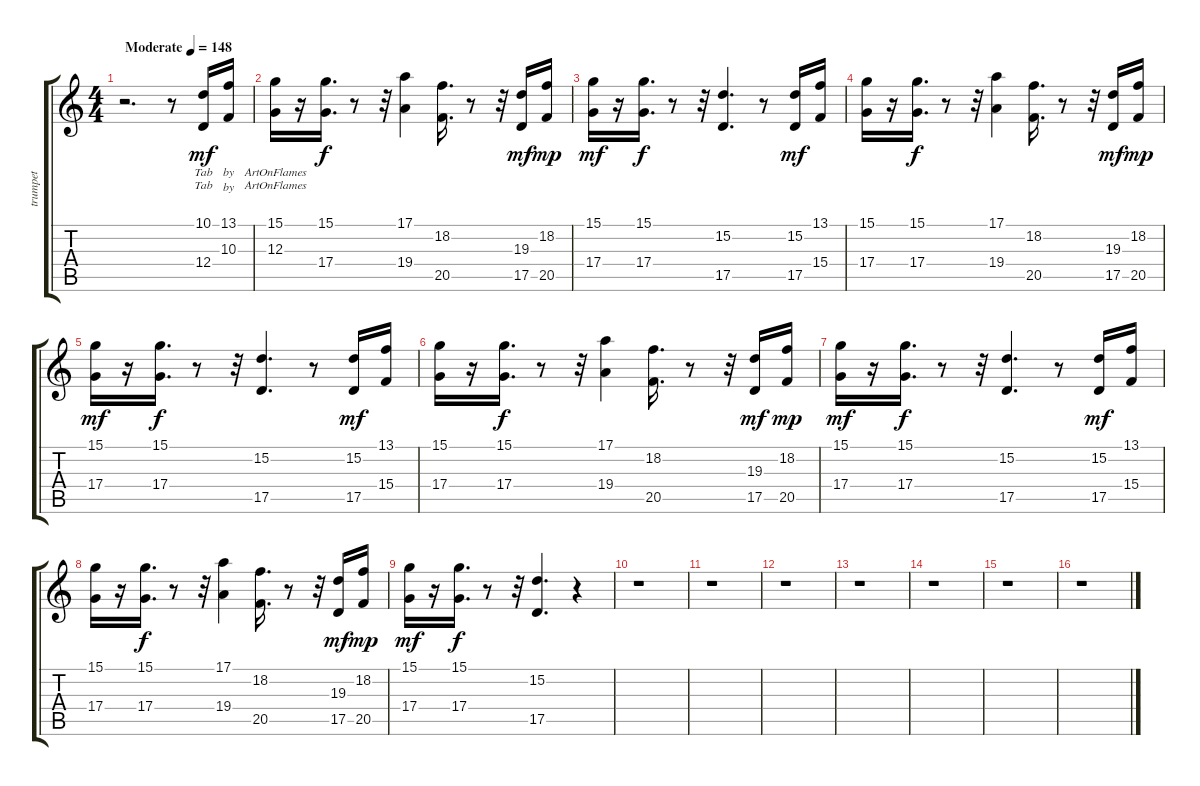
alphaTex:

\track ("trumpet             " "trumpet   ") {instrument brasssection}
\staff {score tabs}
\tuning (E4 B3 G3 D3 A2 E2) {hide}
\ts (4 4)
\tempo (148 "Moderate")
\clef g2
\ks c
r.2{d dy mf instrument brasssection} r.8 (10.1 12.4).16{lyrics (0 "Tab") lyrics (1 "Tab") lyrics (2 "") lyrics (3 "") lyrics (4 "")} (13.1 10.3).16{lyrics (0 "by") lyrics (1 "by") lyrics (2 "") lyrics (3 "") lyrics (4 "")} |
(15.1 12.3).16{lyrics (0 "ArtOnFlames") lyrics (1 "ArtOnFlames") lyrics (2 "") lyrics (3 "") lyrics (4 "")} r.16 (15.1 17.4).16{d dy f} r.8 r.32 (17.1 19.4).4 (18.2 20.5).16{d} r.8 r.32 (19.3 17.5).16{dy mf} (18.2 20.5).16{dy mp} |
(15.1 17.4).16{dy mf} r.16 (15.1 17.4).16{d dy f} r.8 r.32 (15.2 17.5).4{d} r.8 (15.2 17.5).16{dy mf} (13.1 15.4).16 |
(15.1 17.4).16 r.16 (15.1 17.4).16{d dy f} r.8 r.32 (17.1 19.4).4 (18.2 20.5).16{d} r.8 r.32 (19.3 17.5).16{dy mf} (18.2 20.5).16{dy mp} |
(15.1 17.4).16{dy mf} r.16 (15.1 17.4).16{d dy f} r.8 r.32 (15.2 17.5).4{d} r.8 (15.2 17.5).16{dy mf} (13.1 15.4).16 |
(15.1 17.4).16 r.16 (15.1 17.4).16{d dy f} r.8 r.32 (17.1 19.4).4 (18.2 20.5).16{d} r.8 r.32 (19.3 17.5).16{dy mf} (18.2 20.5).16{dy mp} |
(15.1 17.4).16{dy mf} r.16 (15.1 17.4).16{d dy f} r.8 r.32 (15.2 17.5).4{d} r.8 (15.2 17.5).16{dy mf} (13.1 15.4).16 |
(15.1 17.4).16 r.16 (15.1 17.4).16{d dy f} r.8 r.32 (17.1 19.4).4 (18.2 20.5).16{d} r.8 r.32 (19.3 17.5).16{dy mf} (18.2 20.5).16{dy mp} |
(15.1 17.4).16{dy mf} r.16 (15.1 17.4).16{d dy f} r.8 r.32 (15.2 17.5).4{d} r.4 |
r.1 |
r.1 |
r.1 |
r.1 |
r.1 |
r.1 |
r.1
